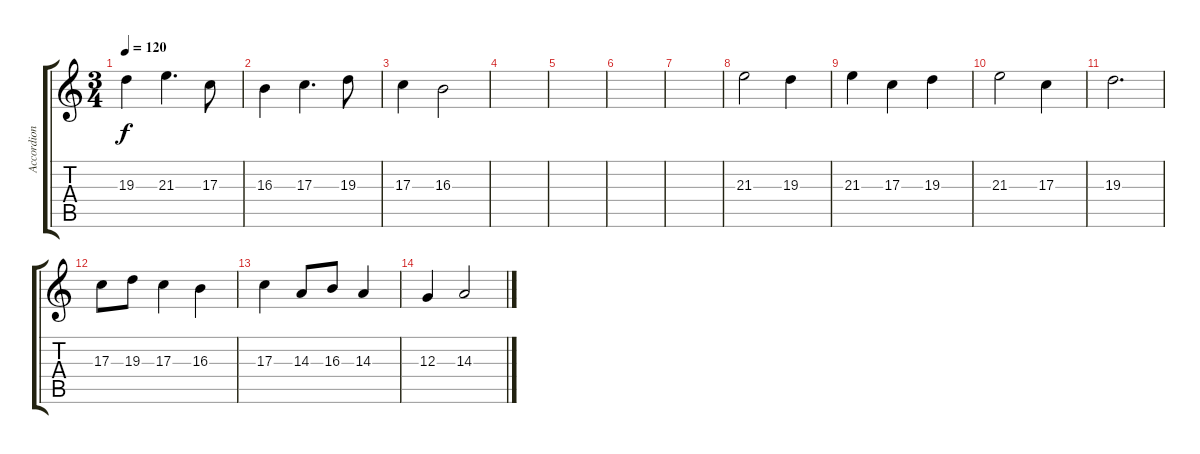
\track ("Accordion" "Accordion") {instrument tangoaccordion}
\staff {score tabs}
\tuning (E4 B3 G3 D3 A2 E2) {hide}
\ts (3 4)
\tempo 120
\clef g2
\ks c
19.3.4{dy f} 21.3.4{d} 17.3.8 |
16.3.4 17.3.4{d} 19.3.8 |
17.3.4 16.3.2 |
|
|
|
|
21.3.2 19.3.4 |
21.3.4 17.3.4 19.3.4 |
21.3.2 17.3.4 |
19.3.2{d} |
17.3.8 19.3.8 17.3.4 16.3.4 |
17.3.4 14.3.8 16.3.8 14.3.4 |
12.3.4 14.3.2
